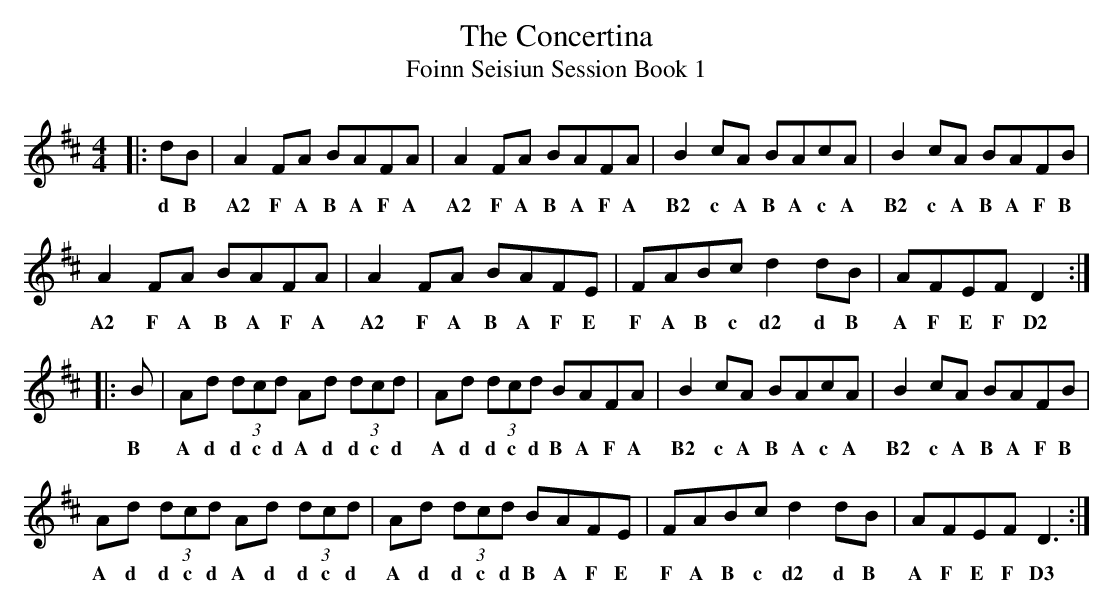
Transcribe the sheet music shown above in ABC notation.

X:1
T: Concertina, The
T: Foinn Seisiun Session Book 1
M: 4/4
L: 1/8
K: Dmaj
|:dB|A2FA BAFA|A2FA BAFA|B2cA BAcA|B2cA BAFB|
w: d B A2 F A B A F A A2 F A B A F A B2 c A  B A c A B2 c A B A F B
A2 FA BAFA|A2 FA BAFE|FABc d2 dB |AFEF D2 :|
w: A2 F A B A F A A2 F A B A F E F A B c d2 d B A F E F D2
|:B|Ad (3dcd Ad (3dcd|Ad (3dcd  BAFA|B2 cA BAcA|B2 cA BAFB|
w: B A d d c d A d d c d A d d c d  B A F A B2 c A B A c A B2 c A B A F B
Ad (3dcd Ad (3dcd|Ad (3dcd  BAFE|FABc d2dB|AFEF D3:|
w: A d d c d A d d c d A d d c d  B A F E F A B c d2 d B A F E F D3
